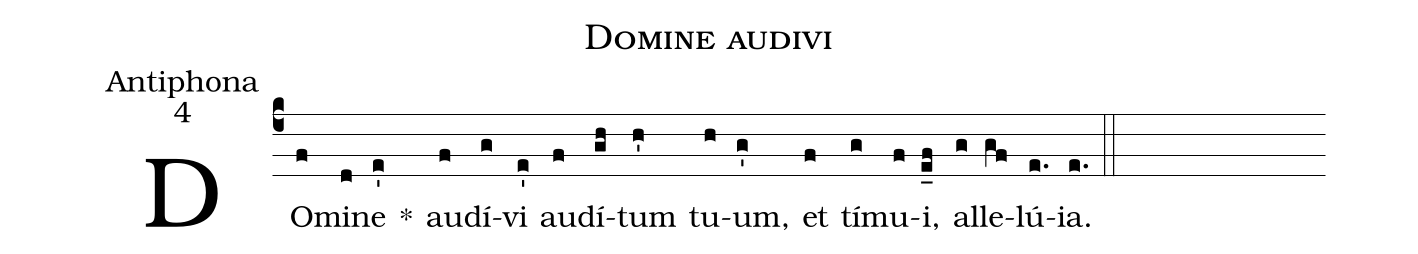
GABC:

name: Domine audivi;
office-part: Antiphona;
mode: 4;
%%
(c4)
DO(f)mi(d)ne(e') *()
au(f)dí(g)vi(e') au(f)dí(gh)tum(h') tu(h)um,(g') et(f) tí(g)mu(f)i,(e_f) al(g)le(gf)lú(e.)ia.(e.) (::)
